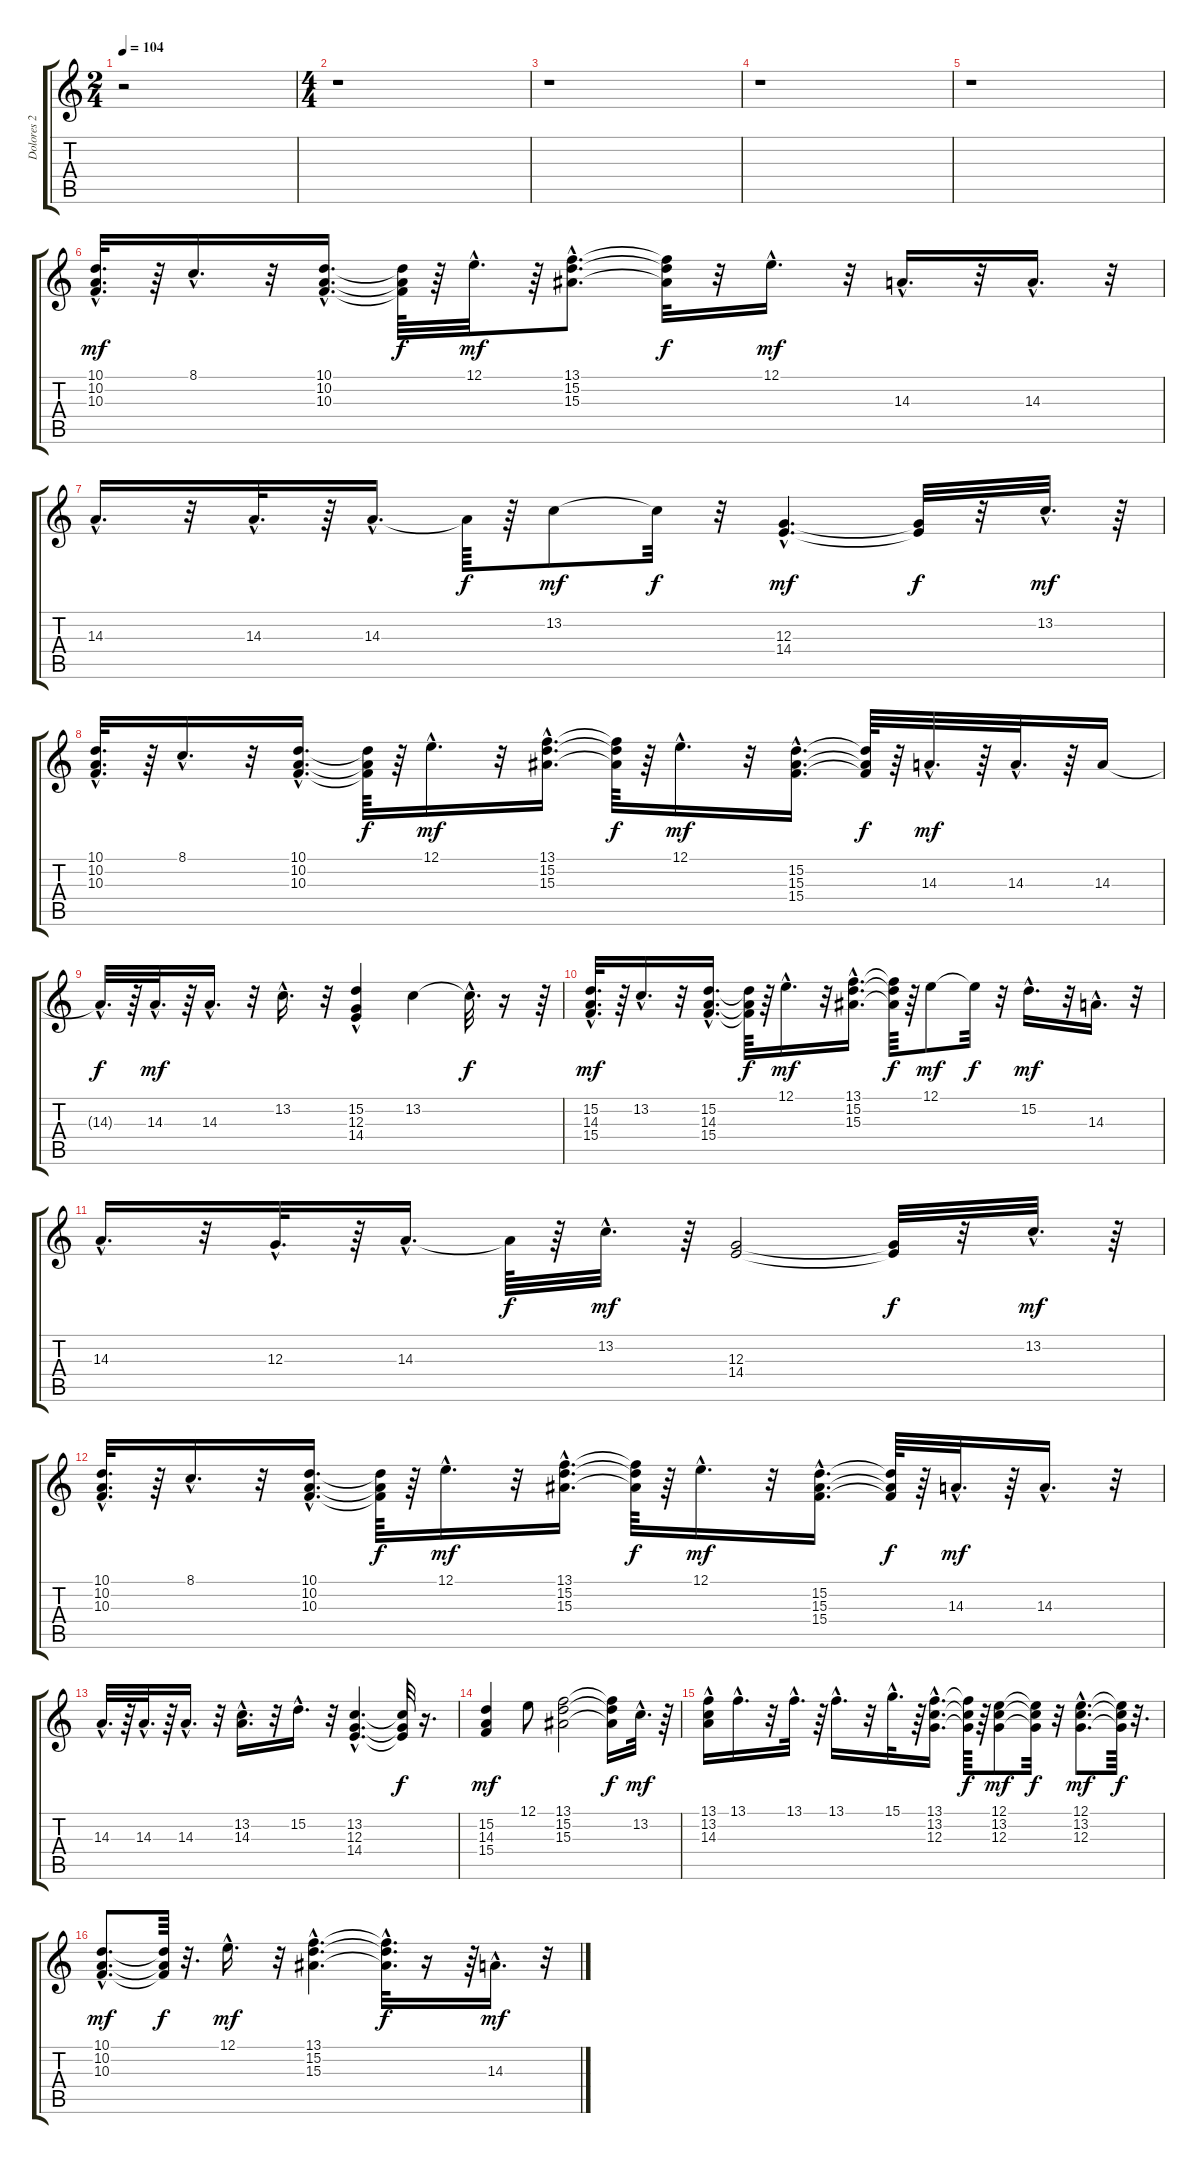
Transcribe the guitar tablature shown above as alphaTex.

\track ("Dolores 2" "Dolores 2") {instrument pad3polysynth}
\staff {score tabs}
\tuning (E4 B3 G3 D3 A2 E2) {hide}
\ts (2 4)
\tempo 104
\clef g2
\ks c
r.2{dy mf instrument pad3polysynth} |
\ts (4 4)
r.1 |
r.1 |
r.1 |
r.1 |
(10.1{hac} 10.2{hac} 10.3{hac}).32{d} r.64 8.1{hac}.16{d} r.32 (10.1{hac} 10.2{hac} 10.3{hac}).16{d} (10.1{t} 10.2{t} 10.3{t}).64{dy f} r.64 12.1{hac}.32{d dy mf} r.64 (13.1{hac} 15.2{hac} 15.3{hac}).8{d} (13.1{t} 15.2{t} 15.3{t}).32{dy f} r.32 12.1{hac}.16{d dy mf} r.32 14.3{hac}.16{d} r.32 14.3{hac}.16{d} r.32 |
14.3{hac}.16{d} r.32 14.3{hac}.32{d} r.64 14.3{hac}.16{d} 14.3{t}.64{dy f} r.64 13.2.8{dy mf} 13.2{t}.32{dy f} r.32 (12.3{hac} 14.4{hac}).4{d dy mf} (12.3{t} 14.4{t}).32{dy f} r.32 13.2{hac}.32{d dy mf} r.64 |
(10.1{hac} 10.2{hac} 10.3{hac}).32{d} r.64 8.1{hac}.16{d} r.32 (10.1{hac} 10.2{hac} 10.3{hac}).16{d} (10.1{t} 10.2{t} 10.3{t}).64{dy f} r.64 12.1{hac}.16{d dy mf} r.32 (13.1{hac} 15.2{hac} 15.3{hac}).16{d} (13.1{t} 15.2{t} 15.3{t}).64{dy f} r.64 12.1{hac}.16{d dy mf} r.32 (15.2{hac} 15.3{hac} 15.4{hac}).16{d} (15.2{t} 15.3{t} 15.4{t}).64{dy f} r.64 14.3{hac}.32{d dy mf} r.64 14.3{hac}.32{d} r.64 14.3.16 |
14.3{hac t}.32{d dy f} r.64 14.3{hac}.32{d dy mf} r.64 14.3{hac}.16{d} r.32 13.2{hac}.16{d} r.32 (15.2{hac} 12.3 14.4).4 13.2.4 13.2{hac t}.32{d dy f} r.16 r.64 |
(15.2{hac} 14.3{hac} 15.4{hac}).32{d dy mf} r.64 13.2{hac}.16{d} r.32 (15.2{hac} 14.3{hac} 15.4{hac}).16{d} (15.2{t} 14.3{t} 15.4{t}).64{dy f} r.64 12.1{hac}.16{d dy mf} r.32 (13.1{hac} 15.2{hac} 15.3{hac}).16{d} (13.1{t} 15.2{t} 15.3{t}).64{dy f} r.64 12.1.8{dy mf} 12.1{t}.32{dy f} r.32 15.2{hac}.16{d dy mf} r.32 14.3{hac}.16{d} r.32 |
14.3{hac}.16{d} r.32 12.3{hac}.32{d} r.64 14.3{hac}.16{d} 14.3{t}.64{dy f} r.64 13.2{hac}.32{d dy mf} r.64 (12.3 14.4).2 (12.3{t} 14.4{t}).32{dy f} r.32 13.2{hac}.32{d dy mf} r.64 |
(10.1{hac} 10.2{hac} 10.3{hac}).32{d} r.64 8.1{hac}.16{d} r.32 (10.1{hac} 10.2{hac} 10.3{hac}).16{d} (10.1{t} 10.2{t} 10.3{t}).64{dy f} r.64 12.1{hac}.16{d dy mf} r.32 (13.1{hac} 15.2{hac} 15.3{hac}).16{d} (13.1{t} 15.2{t} 15.3{t}).64{dy f} r.64 12.1{hac}.16{d dy mf} r.32 (15.2{hac} 15.3{hac} 15.4{hac}).16{d} (15.2{t} 15.3{t} 15.4{t}).64{dy f} r.64 14.3{hac}.32{d dy mf} r.64 14.3{hac}.16{d} r.32 |
14.3{hac}.32{d} r.64 14.3{hac}.32{d} r.64 14.3{hac}.16{d} r.32 (13.2{hac} 14.3{hac}).16{d} r.32 15.2{hac}.16{d} r.32 (13.2{hac} 12.3{hac} 14.4{hac}).4{d} (13.2{t} 12.3{t} 14.4{t}).32{dy f} r.16{d} |
(15.2 14.3 15.4).4{dy mf} 12.1.8 (13.1 15.2 15.3).2 (13.1{t} 15.2{t} 15.3{t}).16{dy f} 13.2{hac}.32{d dy mf} r.64 |
(13.1{hac} 13.2{hac} 14.3{hac}).16 13.1{hac}.16{d} r.32 13.1{hac}.32{d} r.64 13.1{hac}.16{d} r.32 15.1{hac}.32{d} r.64 (13.1{hac} 13.2{hac} 12.3{hac}).16{d} (13.1{t} 13.2{t} 12.3{t}).64{dy f} r.64 (12.1 13.2 12.3).8{dy mf} (12.1{t} 13.2{t} 12.3{t}).32{dy f} r.32 (12.1{hac} 13.2{hac} 12.3{hac}).8{d dy mf} (12.1{t} 13.2{t} 12.3{t}).64{dy f} r.32{d} |
(10.1{hac} 10.2{hac} 10.3{hac}).8{d dy mf} (10.1{t} 10.2{t} 10.3{t}).64{dy f} r.32{d} 12.1{hac}.16{d dy mf} r.32 (13.1{hac} 15.2{hac} 15.3{hac}).4{d} (13.1{hac t} 15.2{hac t} 15.3{hac t}).32{d dy f} r.16 r.64 14.3{hac}.16{d dy mf} r.32
